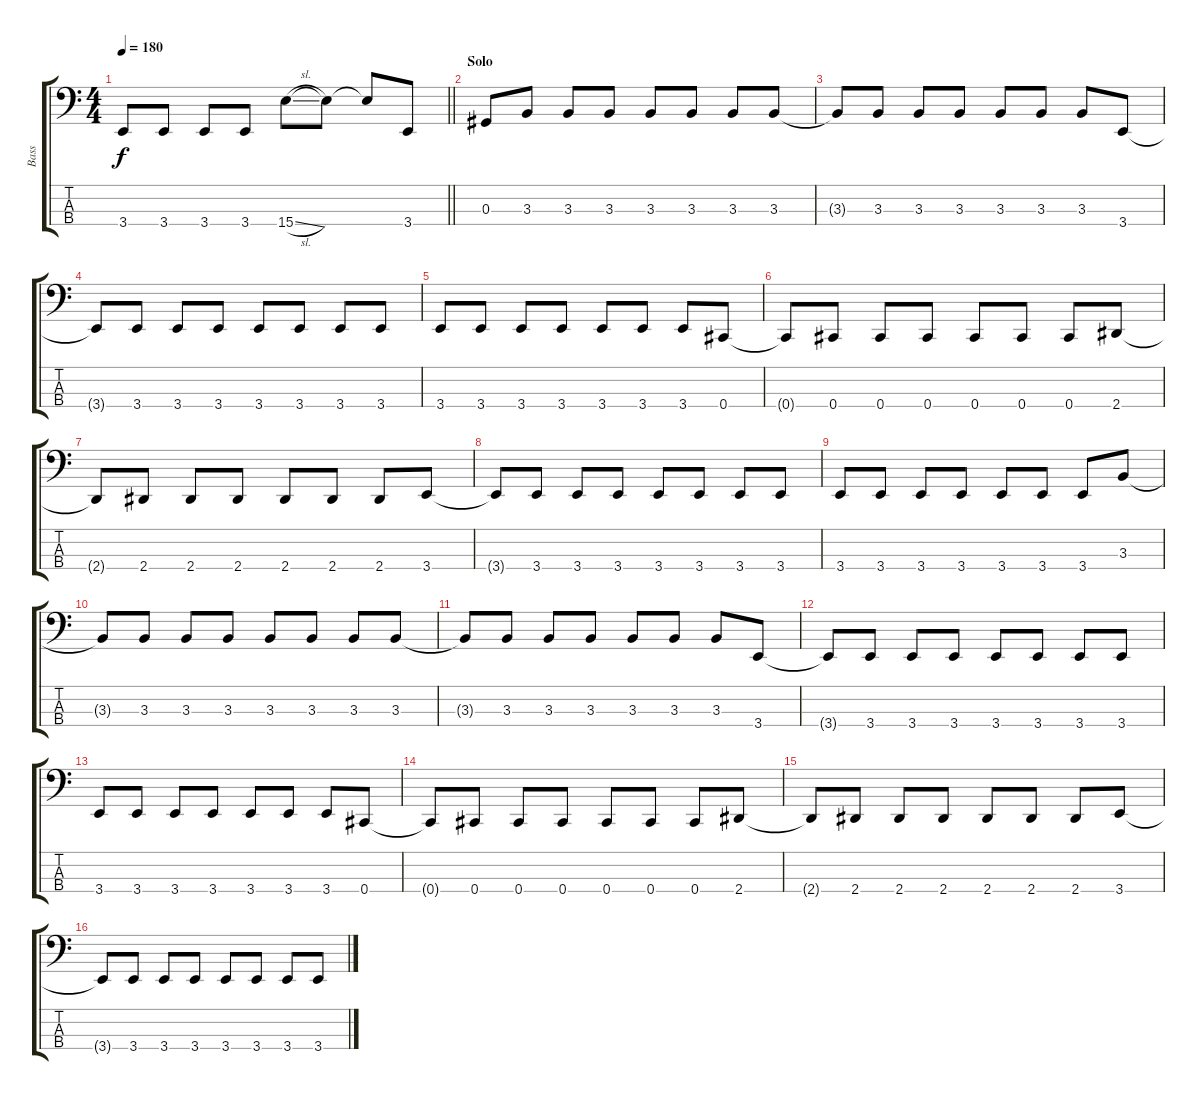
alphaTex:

\track ("Bass" "Bass") {instrument electricbassfinger}
\staff {score tabs}
\tuning (Gb2 Db2 Ab1 Db1) {hide}
\ts (4 4)
\tempo 180
\clef f4
\barLineRight lightlight
\ks c
3.4.8{dy f} 3.4.8 3.4.8 3.4.8 15.4{sl}.8 15.4{t}.8 15.4{t}.8 3.4.8 |
\section ("" "Solo")
0.3.8 3.3.8 3.3.8 3.3.8 3.3.8 3.3.8 3.3.8 3.3.8 |
3.3{t}.8 3.3.8 3.3.8 3.3.8 3.3.8 3.3.8 3.3.8 3.4.8 |
3.4{t}.8 3.4.8 3.4.8 3.4.8 3.4.8 3.4.8 3.4.8 3.4.8 |
3.4.8 3.4.8 3.4.8 3.4.8 3.4.8 3.4.8 3.4.8 0.4.8 |
0.4{t}.8 0.4.8 0.4.8 0.4.8 0.4.8 0.4.8 0.4.8 2.4.8 |
2.4{t}.8 2.4.8 2.4.8 2.4.8 2.4.8 2.4.8 2.4.8 3.4.8 |
3.4{t}.8 3.4.8 3.4.8 3.4.8 3.4.8 3.4.8 3.4.8 3.4.8 |
3.4.8 3.4.8 3.4.8 3.4.8 3.4.8 3.4.8 3.4.8 3.3.8 |
3.3{t}.8 3.3.8 3.3.8 3.3.8 3.3.8 3.3.8 3.3.8 3.3.8 |
3.3{t}.8 3.3.8 3.3.8 3.3.8 3.3.8 3.3.8 3.3.8 3.4.8 |
3.4{t}.8 3.4.8 3.4.8 3.4.8 3.4.8 3.4.8 3.4.8 3.4.8 |
3.4.8 3.4.8 3.4.8 3.4.8 3.4.8 3.4.8 3.4.8 0.4.8 |
0.4{t}.8 0.4.8 0.4.8 0.4.8 0.4.8 0.4.8 0.4.8 2.4.8 |
2.4{t}.8 2.4.8 2.4.8 2.4.8 2.4.8 2.4.8 2.4.8 3.4.8 |
3.4{t}.8 3.4.8 3.4.8 3.4.8 3.4.8 3.4.8 3.4.8 3.4.8
